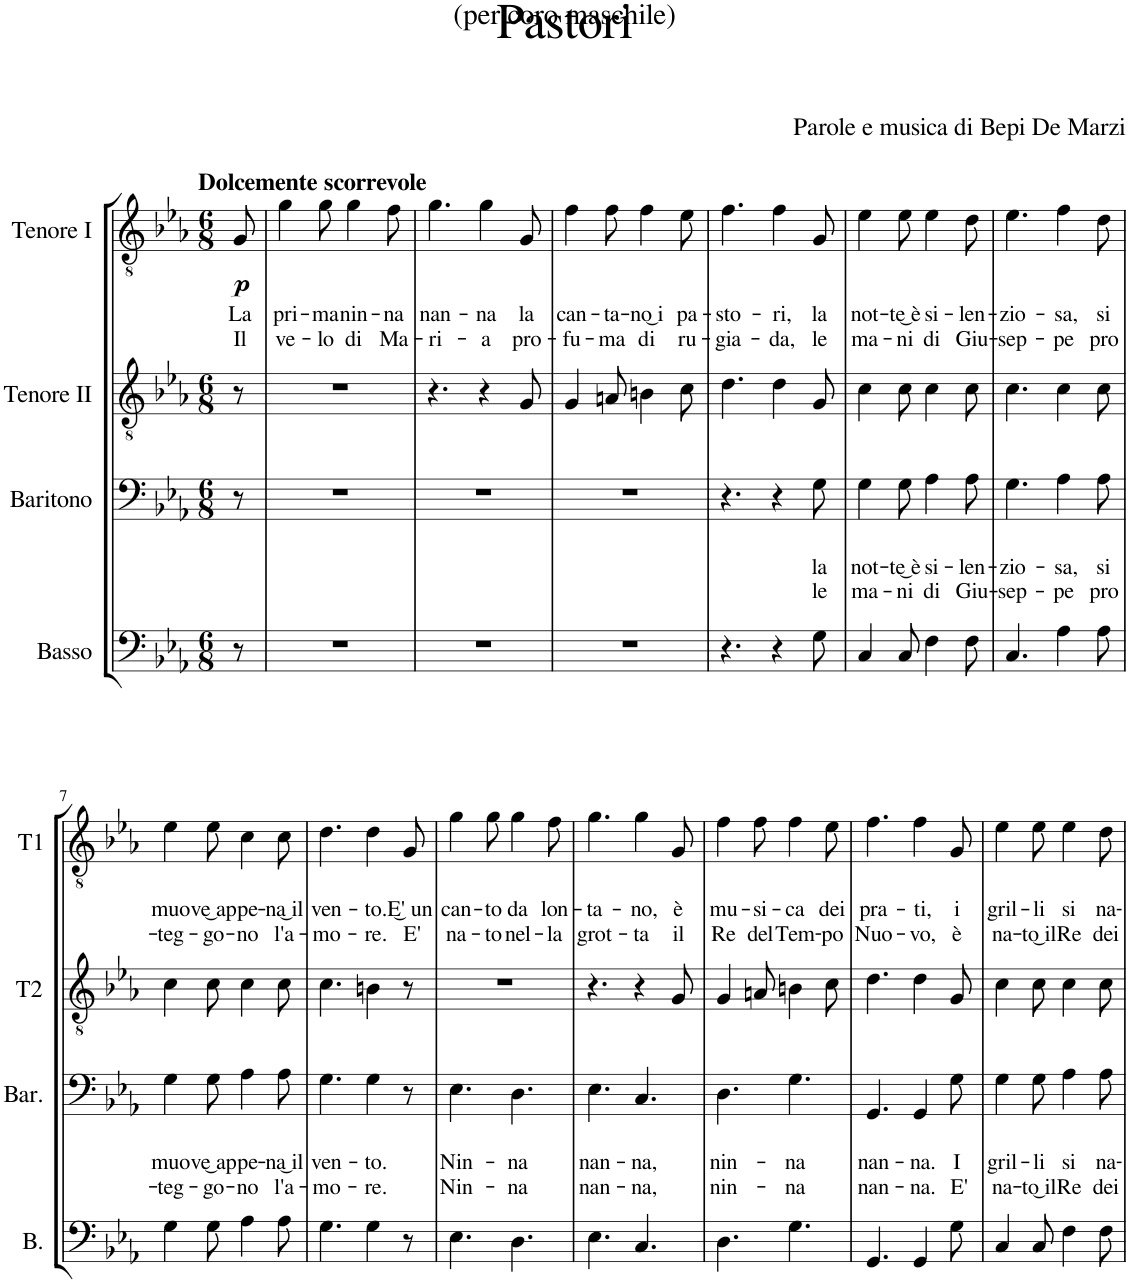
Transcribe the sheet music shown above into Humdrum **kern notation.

**kern	**kern	**text	**text	**text	**kern	**kern	**text	**text	**text	**dynam
*part4	*part3	*part3	*part3	*part3	*part2	*part1	*part1	*part1	*part1	*part1
*staff4	*staff3	*staff3	*staff3	*staff3	*staff2	*staff1	*staff1	*staff1	*staff1	*staff1
*I"Basso	*I"Baritono	*	*	*	*I"Tenore II	*I"Tenore I	*	*	*	*
*I'B.	*I'Bar.	*	*	*	*I'T2	*I'T1	*	*	*	*
*clefF4	*clefF4	*	*	*	*clefGv2	*clefGv2	*	*	*	*
*k[b-e-a-]	*k[b-e-a-]	*	*	*	*k[b-e-a-]	*k[b-e-a-]	*	*	*	*
*M6/8	*M6/8	*	*	*	*M6/8	*M6/8	*	*	*	*
=	=	=	=	=	=	=	=	=	=	=
!	!	!	!	!	!	!LO:TX:a:B:t=Dolcemente scorrevole	!	!	!	!
!	!	!	!	!	!	!	!	!LO:LY:b	!LO:LY:b	!LO:DY:b
8r	8r	.	.	.	8r	8G/	.	La	Il	p
=1	=1	=1	=1	=1	=1	=1	=1	=1	=1	=1
!	!	!	!	!	!	!	!	!LO:LY:b	!LO:LY:b	!
2.r	2.r	.	.	.	2.r	4g\	.	pri-	ve-	.
!	!	!	!	!	!	!	!	!LO:LY:b	!LO:LY:b	!
.	.	.	.	.	.	8g\	.	-ma	-lo	.
!	!	!	!	!	!	!	!	!LO:LY:b	!LO:LY:b	!
.	.	.	.	.	.	4g\	.	nin-	di	.
!	!	!	!	!	!	!	!	!LO:LY:b	!LO:LY:b	!
.	.	.	.	.	.	8f\	.	-na	Ma-	.
=2	=2	=2	=2	=2	=2	=2	=2	=2	=2	=2
!	!	!	!	!	!	!	!	!LO:LY:b	!LO:LY:b	!
2.r	2.r	.	.	.	4.r	4.g\	.	nan-	-ri-	.
!	!	!	!	!	!	!	!	!LO:LY:b	!LO:LY:b	!
.	.	.	.	.	4r	4g\	.	-na	-a	.
!	!	!	!	!	!	!	!	!LO:LY:b	!LO:LY:b	!
.	.	.	.	.	8G/	8G/	.	la	pro-	.
=3	=3	=3	=3	=3	=3	=3	=3	=3	=3	=3
!	!	!	!	!	!	!	!	!LO:LY:b	!LO:LY:b	!
2.r	2.r	.	.	.	4G/	4f\	.	can-	-fu-	.
!	!	!	!	!	!	!	!	!LO:LY:b	!LO:LY:b	!
.	.	.	.	.	8An/	8f\	.	-ta-	-ma	.
!	!	!	!	!	!	!	!	!LO:LY:b	!LO:LY:b	!
.	.	.	.	.	4Bn\	4f\	.	-no͜ i	di	.
!	!	!	!	!	!	!	!	!LO:LY:b	!LO:LY:b	!
.	.	.	.	.	8c\	8e-\	.	pa-	ru-	.
=4	=4	=4	=4	=4	=4	=4	=4	=4	=4	=4
!	!	!	!	!	!	!	!	!LO:LY:b	!LO:LY:b	!
4.r	4.r	.	.	.	4.d\	4.f\	.	-sto-	-gia-	.
!	!	!	!	!	!	!	!	!LO:LY:b	!LO:LY:b	!
4r	4r	.	.	.	4d\	4f\	.	-ri,	-da,	.
!	!	!	!LO:LY:b	!LO:LY:b	!	!	!	!LO:LY:b	!LO:LY:b	!
8G\	8G\	.	la	le	8G/	8G/	.	la	le	.
=5	=5	=5	=5	=5	=5	=5	=5	=5	=5	=5
!	!	!	!LO:LY:b	!LO:LY:b	!	!	!	!LO:LY:b	!LO:LY:b	!
4C/	4G\	.	not-	ma-	4c\	4e-\	.	not-	ma-	.
!	!	!	!LO:LY:b	!LO:LY:b	!	!	!	!LO:LY:b	!LO:LY:b	!
8C/	8G\	.	-te͜ è	-ni	8c\	8e-\	.	-te͜ è	-ni	.
!	!	!	!LO:LY:b	!LO:LY:b	!	!	!	!LO:LY:b	!LO:LY:b	!
4F\	4A-\	.	si-	di	4c\	4e-\	.	si-	di	.
!	!	!	!LO:LY:b	!LO:LY:b	!	!	!	!LO:LY:b	!LO:LY:b	!
8F\	8A-\	.	-len-	Giu-	8c\	8d\	.	-len-	Giu-	.
=6	=6	=6	=6	=6	=6	=6	=6	=6	=6	=6
!	!	!	!LO:LY:b	!LO:LY:b	!	!	!	!LO:LY:b	!LO:LY:b	!
4.C/	4.G\	.	-zio-	-sep-	4.c\	4.e-\	.	-zio-	-sep-	.
!	!	!	!LO:LY:b	!LO:LY:b	!	!	!	!LO:LY:b	!LO:LY:b	!
4A-\	4A-\	.	-sa,	-pe	4c\	4f\	.	-sa,	-pe	.
!	!	!	!LO:LY:b	!LO:LY:b	!	!	!	!LO:LY:b	!LO:LY:b	!
8A-\	8A-\	.	si	pro-	8c\	8d\	.	si	pro-	.
!!LO:LB:g=z
=7	=7	=7	=7	=7	=7	=7	=7	=7	=7	=7
!	!	!	!LO:LY:b	!LO:LY:b	!	!	!	!LO:LY:b	!LO:LY:b	!
4G\	4G\	.	muo-	-teg-	4c\	4e-\	.	muo-	-teg-	.
!	!	!	!LO:LY:b	!LO:LY:b	!	!	!	!LO:LY:b	!LO:LY:b	!
8G\	8G\	.	-ve͜ ap-	-go-	8c\	8e-\	.	-ve͜ ap-	-go-	.
!	!	!	!LO:LY:b	!LO:LY:b	!	!	!	!LO:LY:b	!LO:LY:b	!
4A-\	4A-\	.	-pe-	-no	4c\	4c\	.	-pe-	-no	.
!	!	!	!LO:LY:b	!LO:LY:b	!	!	!	!LO:LY:b	!LO:LY:b	!
8A-\	8A-\	.	-na͜ il	l'a-	8c\	8c\	.	-na͜ il	l'a-	.
=8	=8	=8	=8	=8	=8	=8	=8	=8	=8	=8
!	!	!	!LO:LY:b	!LO:LY:b	!	!	!	!LO:LY:b	!LO:LY:b	!
4.G\	4.G\	.	ven-	-mo-	4.c\	4.d\	.	ven-	-mo-	.
!	!	!	!LO:LY:b	!LO:LY:b	!	!	!	!LO:LY:b	!LO:LY:b	!
4G\	4G\	.	-to.	-re.	4Bn\	4d\	.	-to.	-re.	.
!	!	!	!	!	!	!	!	!LO:LY:b	!LO:LY:b	!
8r	8r	.	.	.	8r	8G/	.	E͜' un	E'	.
=9	=9	=9	=9	=9	=9	=9	=9	=9	=9	=9
!	!	!	!LO:LY:b	!LO:LY:b	!	!	!	!LO:LY:b	!LO:LY:b	!
4.E-\	4.E-\	.	Nin-	Nin-	2.r	4g\	.	can-	na-	.
!	!	!	!	!	!	!	!	!LO:LY:b	!LO:LY:b	!
.	.	.	.	.	.	8g\	.	-to	-to	.
!	!	!	!LO:LY:b	!LO:LY:b	!	!	!	!LO:LY:b	!LO:LY:b	!
4.D\	4.D\	.	-na	-na	.	4g\	.	da	nel-	.
!	!	!	!	!	!	!	!	!LO:LY:b	!LO:LY:b	!
.	.	.	.	.	.	8f\	.	lon-	-la	.
=10	=10	=10	=10	=10	=10	=10	=10	=10	=10	=10
!	!	!	!LO:LY:b	!LO:LY:b	!	!	!	!LO:LY:b	!LO:LY:b	!
4.E-\	4.E-\	.	nan-	nan-	4.r	4.g\	.	-ta-	grot-	.
!	!	!	!LO:LY:b	!LO:LY:b	!	!	!	!LO:LY:b	!LO:LY:b	!
4.C/	4.C/	.	-na,	-na,	4r	4g\	.	-no,	-ta	.
!	!	!	!	!	!	!	!	!LO:LY:b	!LO:LY:b	!
.	.	.	.	.	8G/	8G/	.	è	il	.
=11	=11	=11	=11	=11	=11	=11	=11	=11	=11	=11
!	!	!	!LO:LY:b	!LO:LY:b	!	!	!	!LO:LY:b	!LO:LY:b	!
4.D\	4.D\	.	nin-	nin-	4G/	4f\	.	mu-	Re	.
!	!	!	!	!	!	!	!	!LO:LY:b	!LO:LY:b	!
.	.	.	.	.	8An/	8f\	.	-si-	del	.
!	!	!	!LO:LY:b	!LO:LY:b	!	!	!	!LO:LY:b	!LO:LY:b	!
4.G\	4.G\	.	-na	-na	4Bn\	4f\	.	-ca	Tem-	.
!	!	!	!	!	!	!	!	!LO:LY:b	!LO:LY:b	!
.	.	.	.	.	8c\	8e-\	.	dei	-po	.
=12	=12	=12	=12	=12	=12	=12	=12	=12	=12	=12
!	!	!	!LO:LY:b	!LO:LY:b	!	!	!	!LO:LY:b	!LO:LY:b	!
4.GG/	4.GG/	.	nan-	nan-	4.d\	4.f\	.	pra-	Nuo-	.
!	!	!	!LO:LY:b	!LO:LY:b	!	!	!	!LO:LY:b	!LO:LY:b	!
4GG/	4GG/	.	-na.	-na.	4d\	4f\	.	-ti,	-vo,	.
!	!	!	!LO:LY:b	!LO:LY:b	!	!	!	!LO:LY:b	!LO:LY:b	!
8G\	8G\	.	I	E'	8G/	8G/	.	i	è	.
=13	=13	=13	=13	=13	=13	=13	=13	=13	=13	=13
!	!	!	!LO:LY:b	!LO:LY:b	!	!	!	!LO:LY:b	!LO:LY:b	!
4C/	4G\	.	gril-	na-	4c\	4e-\	.	gril-	na-	.
!	!	!	!LO:LY:b	!LO:LY:b	!	!	!	!LO:LY:b	!LO:LY:b	!
8C/	8G\	.	-li	-to͜ il	8c\	8e-\	.	-li	-to͜ il	.
!	!	!	!LO:LY:b	!LO:LY:b	!	!	!	!LO:LY:b	!LO:LY:b	!
4F\	4A-\	.	si	Re	4c\	4e-\	.	si	Re	.
!	!	!	!LO:LY:b	!LO:LY:b	!	!	!	!LO:LY:b	!LO:LY:b	!
8F\	8A-\	.	na-	dei	8c\	8d\	.	na-	dei	.
=	=	=	=	=	=	=	=	=	=	=
*-	*-	*-	*-	*-	*-	*-	*-	*-	*-	*-
